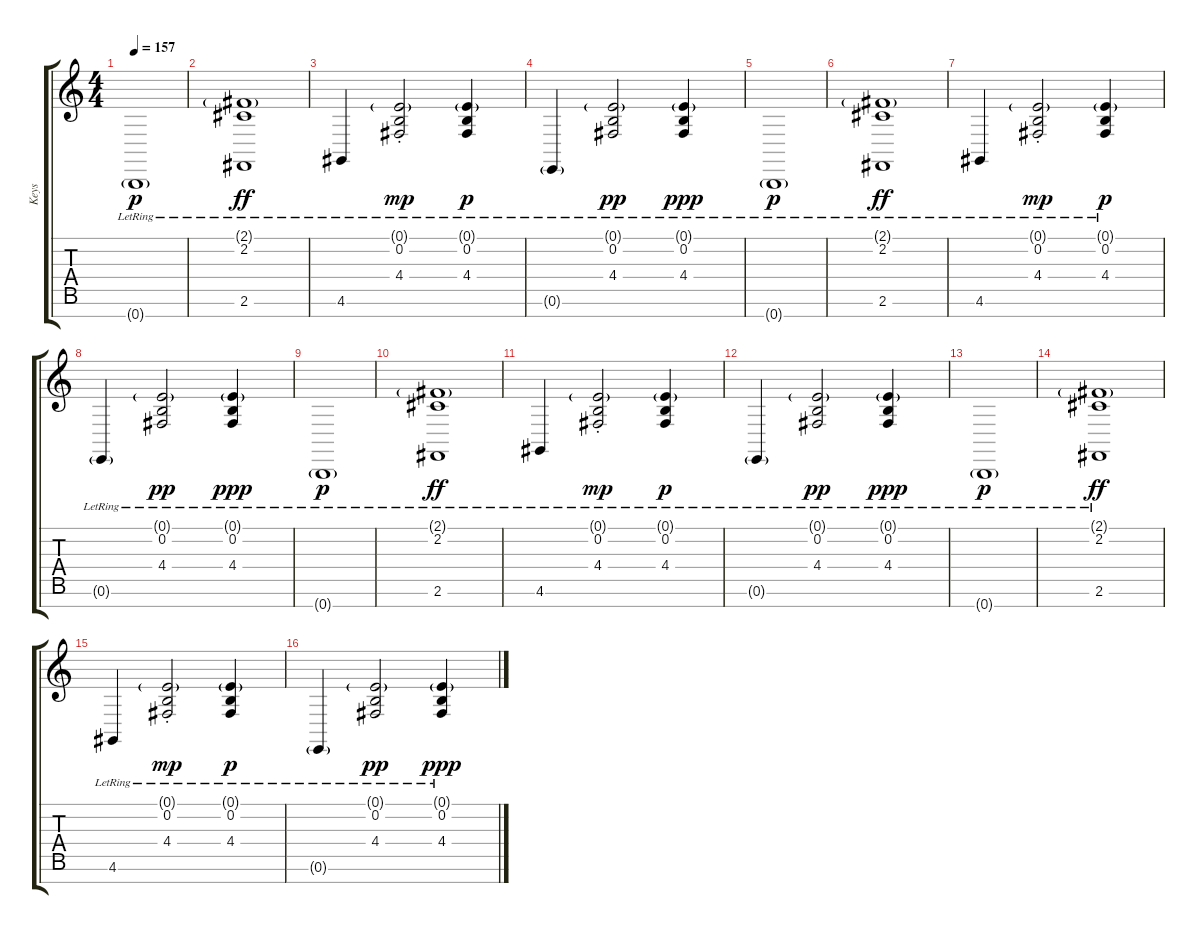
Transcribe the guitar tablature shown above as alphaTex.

\track ("Keys" "Keys") {instrument acousticgrandpiano}
\staff {score tabs}
\tuning (E4 B3 G3 D3 A2 E2 B1) {hide}
\ts (4 4)
\tempo 157
\clef g2
\ks c
0.7{g lr}.1{dy p} |
(2.1{g lr} 2.2{lr} 2.6{lr}).1{dy ff} |
4.6{lr}.4 (0.1{g lr} 0.2{st lr} 4.4{st}).2{dy mp} (0.1{g lr} 0.2{lr} 4.4).4{dy p} |
0.6{g lr}.4 (0.1{g lr} 0.2{lr} 4.4).2{dy pp} (0.1{g lr} 0.2{lr} 4.4).4{dy ppp} |
0.7{g lr}.1{dy p} |
(2.1{g lr} 2.2{lr} 2.6{lr}).1{dy ff} |
4.6{lr}.4 (0.1{g lr} 0.2{st lr} 4.4{st}).2{dy mp} (0.1{g lr} 0.2{lr} 4.4).4{dy p} |
0.6{g lr}.4 (0.1{g lr} 0.2{lr} 4.4).2{dy pp} (0.1{g lr} 0.2{lr} 4.4).4{dy ppp} |
0.7{g lr}.1{dy p} |
(2.1{g lr} 2.2{lr} 2.6{lr}).1{dy ff} |
4.6{lr}.4 (0.1{g lr} 0.2{st lr} 4.4{st}).2{dy mp} (0.1{g lr} 0.2{lr} 4.4).4{dy p} |
0.6{g lr}.4 (0.1{g lr} 0.2{lr} 4.4).2{dy pp} (0.1{g lr} 0.2{lr} 4.4).4{dy ppp} |
0.7{g lr}.1{dy p} |
(2.1{g lr} 2.2{lr} 2.6{lr}).1{dy ff} |
4.6{lr}.4 (0.1{g lr} 0.2{st lr} 4.4{st}).2{dy mp} (0.1{g lr} 0.2{lr} 4.4).4{dy p} |
0.6{g lr}.4 (0.1{g lr} 0.2{lr} 4.4).2{dy pp} (0.1{g lr} 0.2{lr} 4.4).4{dy ppp}
